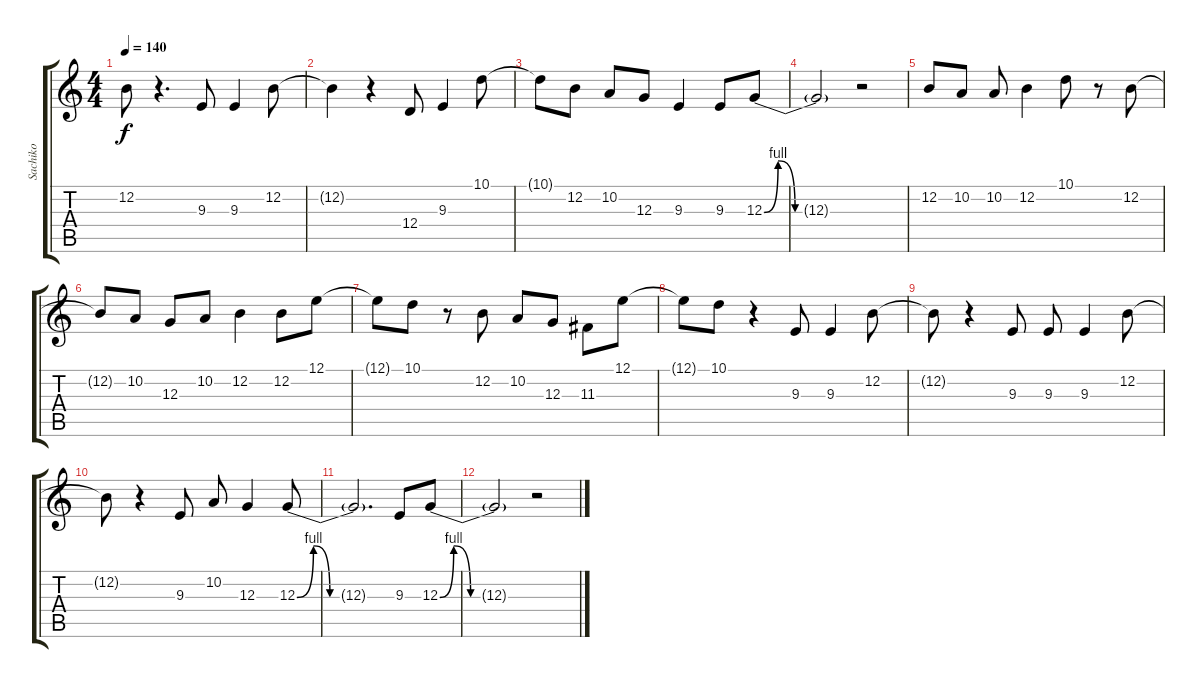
\track ("Sachiko" "Sachiko") {instrument viola}
\staff {score tabs}
\tuning (E4 B3 G3 D3 A2 E2) {hide}
\ts (4 4)
\tempo 140
\clef g2
\ks c
12.2{t}.8{dy f} r.4{d} 9.3.8 9.3.4 12.2.8 |
12.2{t}.4 r.4 12.4.8 9.3.4 10.1.8 |
10.1{t}.8 12.2.8 10.2.8 12.3.8 9.3.4 9.3.8 12.3{be (custom 0 0 9 4 20 0 60 0)}.8 |
12.3{t}.2 r.2 |
12.2.8 10.2.8 10.2.8 12.2.4 10.1.8 r.8 12.2.8 |
12.2{t}.8 10.2.8 12.3.8 10.2.8 12.2.4 12.2.8 12.1.8 |
12.1{t}.8 10.1.8 r.8 12.2.8 10.2.8 12.3.8 11.3.8 12.1.8 |
12.1{t}.8 10.1.8 r.4 9.3.8 9.3.4 12.2.8 |
12.2{t}.8 r.4 9.3.8 9.3.8 9.3.4 12.2.8 |
12.2{t}.8 r.4 9.3.8 10.2.8 12.3.4 12.3{be (custom 0 0 10 4 20 0 60 0)}.8 |
12.3{t}.2{d} 9.3.8 12.3{be (custom 0 0 9 4 20 0 60 0)}.8 |
12.3{t}.2 r.2
